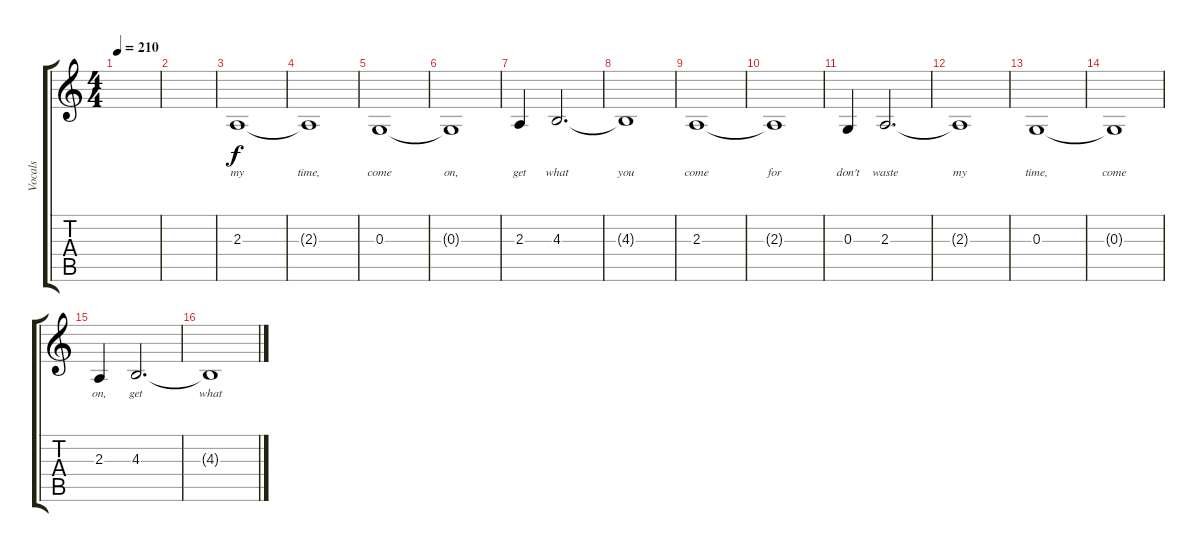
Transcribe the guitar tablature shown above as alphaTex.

\track ("Vocals" "Vocals") {instrument oboe}
\staff {score tabs}
\tuning (E4 B3 G3 D3 A2 E2) {hide}
\ts (4 4)
\tempo 210
\clef g2
\ks c
|
|
2.3.1{lyrics (0 "my") lyrics (1 "") lyrics (2 "") lyrics (3 "") lyrics (4 "")} |
2.3{t}.1{lyrics (0 "time,") lyrics (1 "") lyrics (2 "") lyrics (3 "") lyrics (4 "")} |
0.3.1{lyrics (0 "come") lyrics (1 "") lyrics (2 "") lyrics (3 "") lyrics (4 "")} |
0.3{t}.1{lyrics (0 "on,") lyrics (1 "") lyrics (2 "") lyrics (3 "") lyrics (4 "")} |
2.3.4{lyrics (0 "get") lyrics (1 "") lyrics (2 "") lyrics (3 "") lyrics (4 "")} 4.3.2{d lyrics (0 "what") lyrics (1 "") lyrics (2 "") lyrics (3 "") lyrics (4 "")} |
4.3{t}.1{lyrics (0 "you") lyrics (1 "") lyrics (2 "") lyrics (3 "") lyrics (4 "")} |
2.3.1{lyrics (0 "come") lyrics (1 "") lyrics (2 "") lyrics (3 "") lyrics (4 "")} |
2.3{t}.1{lyrics (0 "for") lyrics (1 "") lyrics (2 "") lyrics (3 "") lyrics (4 "")} |
0.3.4{lyrics (0 "don't") lyrics (1 "") lyrics (2 "") lyrics (3 "") lyrics (4 "")} 2.3.2{d lyrics (0 "waste") lyrics (1 "") lyrics (2 "") lyrics (3 "") lyrics (4 "")} |
2.3{t}.1{lyrics (0 "my") lyrics (1 "") lyrics (2 "") lyrics (3 "") lyrics (4 "")} |
0.3.1{lyrics (0 "time,") lyrics (1 "") lyrics (2 "") lyrics (3 "") lyrics (4 "")} |
0.3{t}.1{lyrics (0 "come") lyrics (1 "") lyrics (2 "") lyrics (3 "") lyrics (4 "")} |
2.3.4{lyrics (0 "on,") lyrics (1 "") lyrics (2 "") lyrics (3 "") lyrics (4 "")} 4.3.2{d lyrics (0 "get") lyrics (1 "") lyrics (2 "") lyrics (3 "") lyrics (4 "")} |
4.3{t}.1{lyrics (0 "what") lyrics (1 "") lyrics (2 "") lyrics (3 "") lyrics (4 "")}
